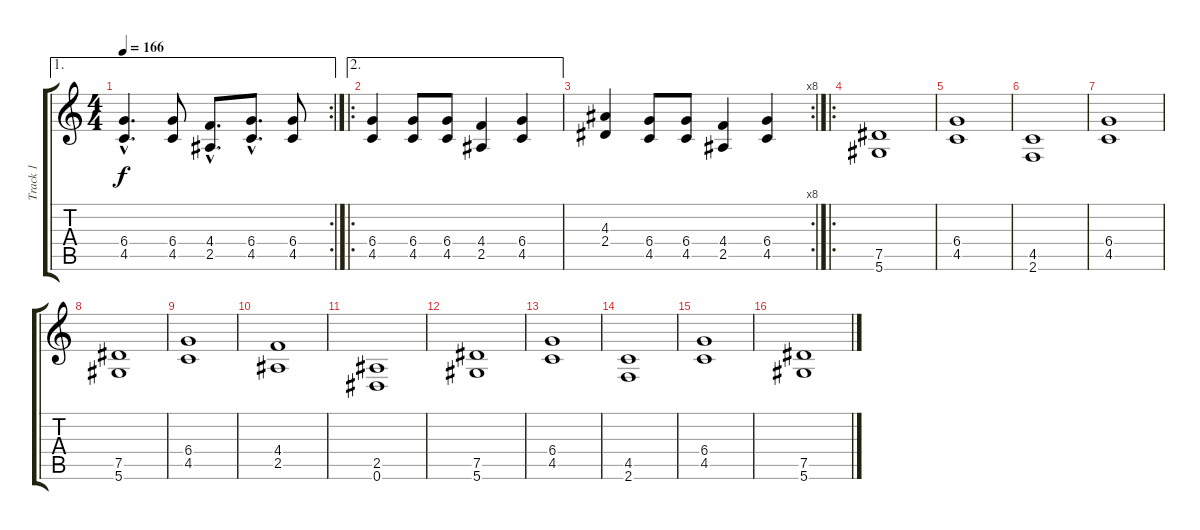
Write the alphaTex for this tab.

\track ("Track 1" "Track 1") {instrument distortionguitar}
\staff {score tabs}
\tuning (Eb4 Bb3 Gb3 Db3 Ab2 Eb2) {hide}
\ae 1
\rc 2
\ts (4 4)
\tempo 166
\clef g2
\ks c
(6.4{hac} 4.5{hac}).4{d dy f} (6.4 4.5).8 (4.4{hac} 2.5{hac}).8{d} (6.4{hac} 4.5{hac}).8{d} (6.4 4.5).8 |
\ae 2
\ro
(6.4 4.5).4 (6.4 4.5).8 (6.4 4.5).8 (4.4 2.5).4 (6.4 4.5).4 |
\rc 8
(4.3 2.4).4 (6.4 4.5).8 (6.4 4.5).8 (4.4 2.5).4 (6.4 4.5).4 |
\ro
(7.5 5.6).1 |
(6.4 4.5).1 |
(4.5 2.6).1 |
(6.4 4.5).1 |
(7.5 5.6).1 |
(6.4 4.5).1 |
(4.4 2.5).1 |
(2.5 0.6).1 |
(7.5 5.6).1 |
(6.4 4.5).1 |
(4.5 2.6).1 |
(6.4 4.5).1 |
(7.5 5.6).1
